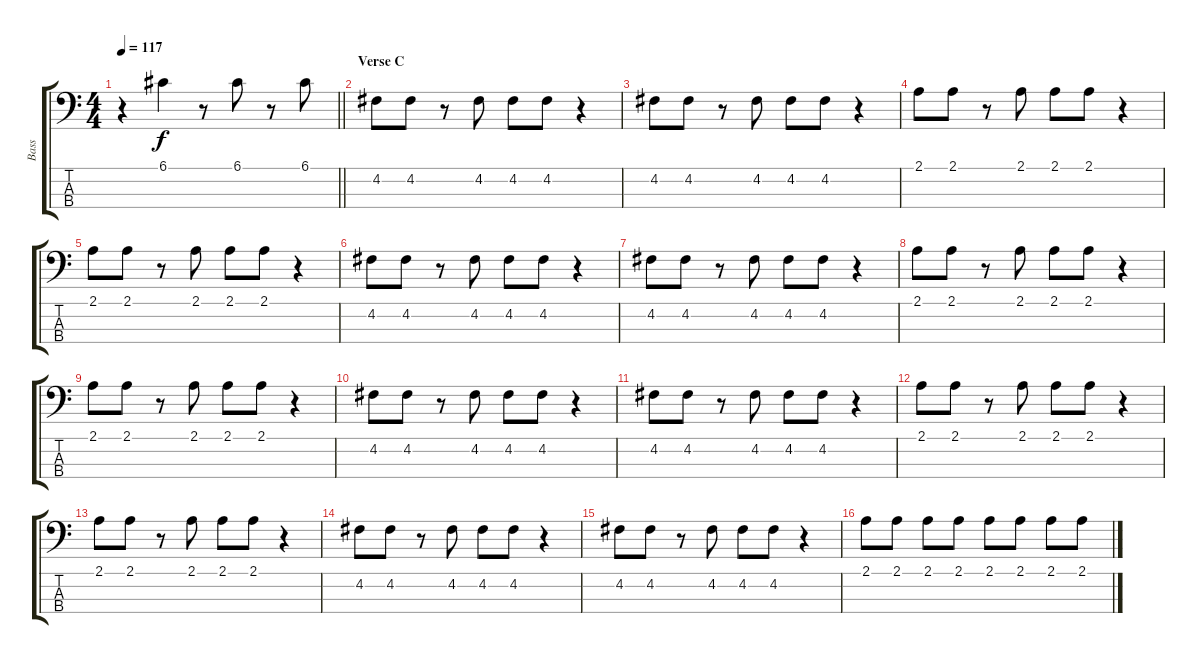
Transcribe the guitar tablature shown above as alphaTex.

\track ("Bass" "Bass") {instrument electricbassfinger}
\staff {score tabs}
\tuning (G2 D2 A1 E1) {hide}
\ts (4 4)
\tempo 117
\clef f4
\barLineRight lightlight
\ks c
r.4{dy f} 6.1.4 r.8 6.1.8 r.8 6.1.8 |
\section ("" "Verse C")
4.2.8 4.2.8 r.8 4.2.8 4.2.8 4.2.8 r.4 |
4.2.8 4.2.8 r.8 4.2.8 4.2.8 4.2.8 r.4 |
2.1.8 2.1.8 r.8 2.1.8 2.1.8 2.1.8 r.4 |
2.1.8 2.1.8 r.8 2.1.8 2.1.8 2.1.8 r.4 |
4.2.8 4.2.8 r.8 4.2.8 4.2.8 4.2.8 r.4 |
4.2.8 4.2.8 r.8 4.2.8 4.2.8 4.2.8 r.4 |
2.1.8 2.1.8 r.8 2.1.8 2.1.8 2.1.8 r.4 |
2.1.8 2.1.8 r.8 2.1.8 2.1.8 2.1.8 r.4 |
4.2.8 4.2.8 r.8 4.2.8 4.2.8 4.2.8 r.4 |
4.2.8 4.2.8 r.8 4.2.8 4.2.8 4.2.8 r.4 |
2.1.8 2.1.8 r.8 2.1.8 2.1.8 2.1.8 r.4 |
2.1.8 2.1.8 r.8 2.1.8 2.1.8 2.1.8 r.4 |
4.2.8 4.2.8 r.8 4.2.8 4.2.8 4.2.8 r.4 |
4.2.8 4.2.8 r.8 4.2.8 4.2.8 4.2.8 r.4 |
2.1.8 2.1.8 2.1.8 2.1.8 2.1.8 2.1.8 2.1.8 2.1.8
